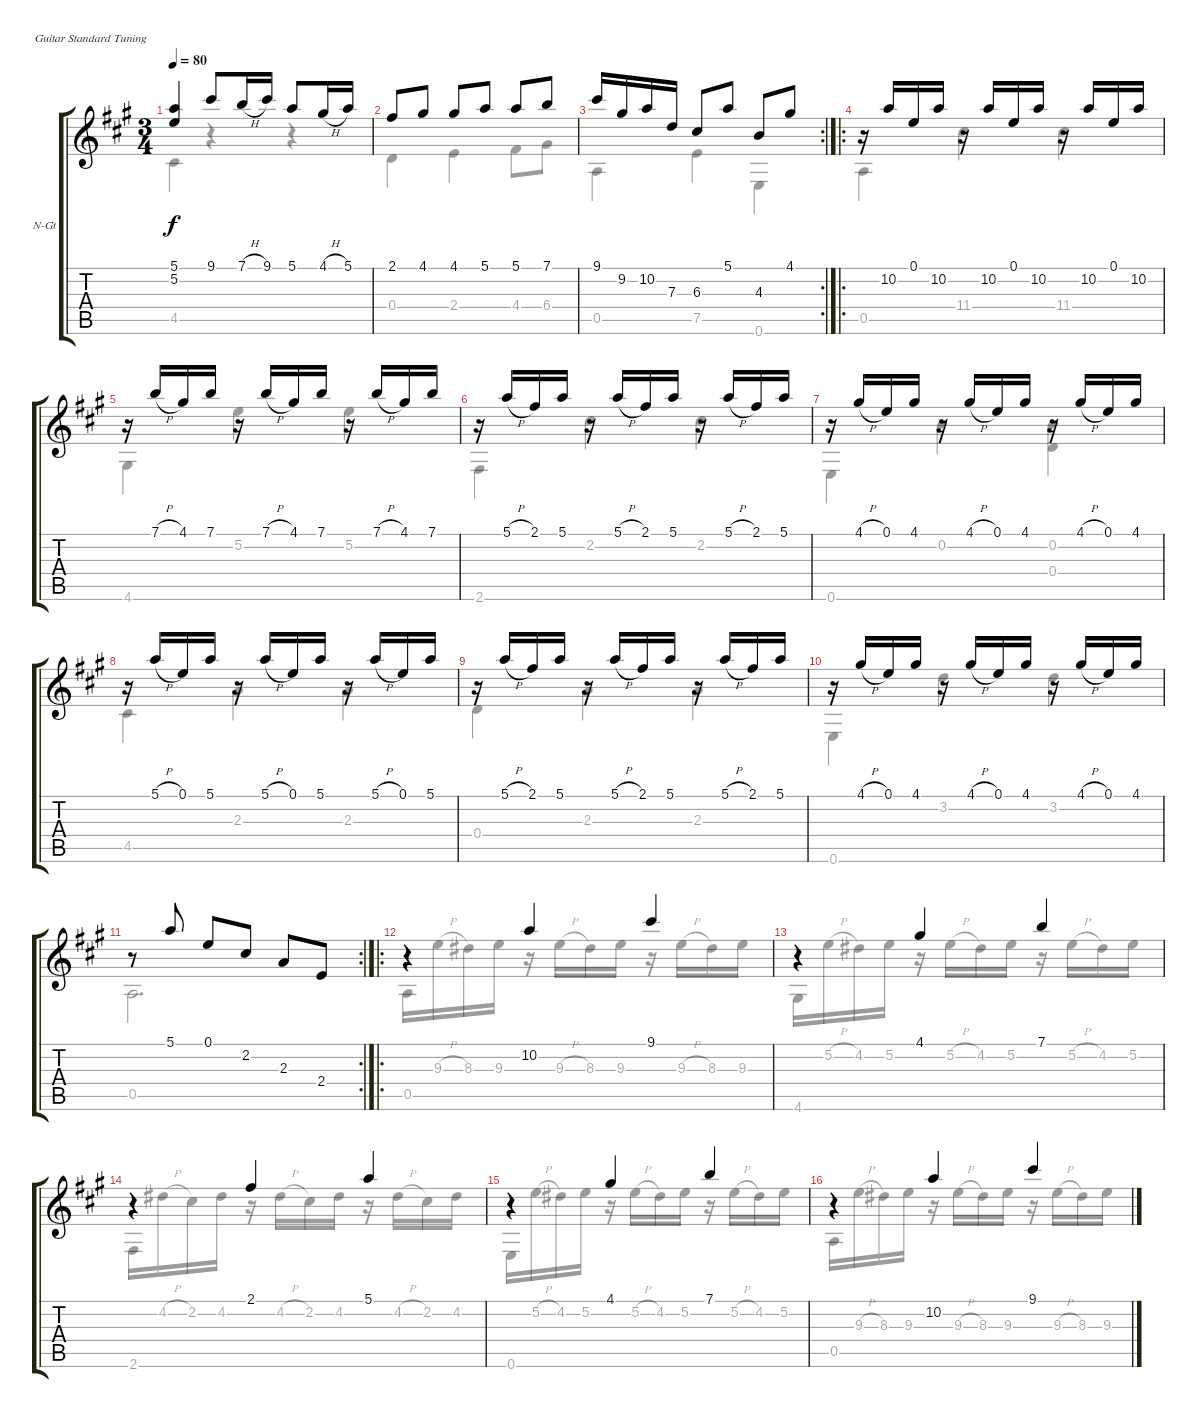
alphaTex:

\bracketExtendMode groupsimilarinstruments
\firstSystemTrackNameOrientation horizontal
\otherSystemsTrackNameOrientation horizontal
\track ("Chaconne" "N-Gt") {instrument acousticguitarnylon}
\staff {score tabs}
\tuning (E4 B3 G3 D3 A2 E2)
\voice
\ts (3 4)
\tempo 80
\clef g2
\ks a
(5.1 5.2).4{dy f} 9.1.8 7.1{h}.16 9.1.16 5.1.8 4.1{h}.16 5.1.16 |
2.1.8 4.1.8 4.1.8 5.1.8 5.1.8 7.1.8 |
\rc 2
9.1.16 9.2.16 10.2.16 7.3.16 6.3.8 5.1.8 4.3.8 4.1.8 |
\ro
r.16 10.2.16 0.1.16 10.2.16 r.16 10.2.16 0.1.16 10.2.16 r.16 10.2.16 0.1.16 10.2.16 |
r.16 7.1{h}.16 4.1.16 7.1.16 r.16 7.1{h}.16 4.1.16 7.1.16 r.16 7.1{h}.16 4.1.16 7.1.16 |
r.16 5.1{h}.16 2.1.16 5.1.16 r.16 5.1{h}.16 2.1.16 5.1.16 r.16 5.1{h}.16 2.1.16 5.1.16 |
r.16 4.1{h}.16 0.1.16 4.1.16 r.16 4.1{h}.16 0.1.16 4.1.16 r.16 4.1{h}.16 0.1.16 4.1.16 |
r.16 5.1{h}.16 0.1.16 5.1.16 r.16 5.1{h}.16 0.1.16 5.1.16 r.16 5.1{h}.16 0.1.16 5.1.16 |
r.16 5.1{h}.16 2.1.16 5.1.16 r.16 5.1{h}.16 2.1.16 5.1.16 r.16 5.1{h}.16 2.1.16 5.1.16 |
r.16 4.1{h}.16 0.1.16 4.1.16 r.16 4.1{h}.16 0.1.16 4.1.16 r.16 4.1{h}.16 0.1.16 4.1.16 |
\rc 2
r.8 5.1.8 0.1.8 2.2.8 2.3.8 2.4.8 |
\ro
r.4 10.2.4 9.1.4 |
r.4 4.1.4 7.1.4 |
r.4 2.1.4 5.1.4 |
r.4 4.1.4 7.1.4 |
r.4 10.2.4 9.1.4
\voice
\clef g2
\ottava regular
\simile none
\ks a
4.5.4{dy f} r.4 r.4 |
0.4.4 2.4.4 4.4.8 6.4.8 |
0.5.4 7.5.4 0.6.4 |
0.5.4 11.4.4 11.4.4 |
4.6.4 5.2.4 5.2.4 |
2.6.4 2.2.4 2.2.4 |
0.6.4 0.2.4 (0.2 0.4).4 |
4.5.4 2.3.4 2.3.4 |
0.4.4 2.3.4 2.3.4 |
0.6.4 3.2.4 3.2.4 |
0.5.2{d} |
0.5.16 9.3{h}.16 8.3.16 9.3.16 r.16 9.3{h}.16 8.3.16 9.3.16 r.16 9.3{h}.16 8.3.16 9.3.16 |
4.6.16 5.2{h}.16 4.2.16 5.2.16 r.16 5.2{h}.16 4.2.16 5.2.16 r.16 5.2{h}.16 4.2.16 5.2.16 |
2.6.16 4.2{h}.16 2.2.16 4.2.16 r.16 4.2{h}.16 2.2.16 4.2.16 r.16 4.2{h}.16 2.2.16 4.2.16 |
0.6.16 5.2{h}.16 4.2.16 5.2.16 r.16 5.2{h}.16 4.2.16 5.2.16 r.16 5.2{h}.16 4.2.16 5.2.16 |
0.5.16 9.3{h}.16 8.3.16 9.3.16 r.16 9.3{h}.16 8.3.16 9.3.16 r.16 9.3{h}.16 8.3.16 9.3.16
